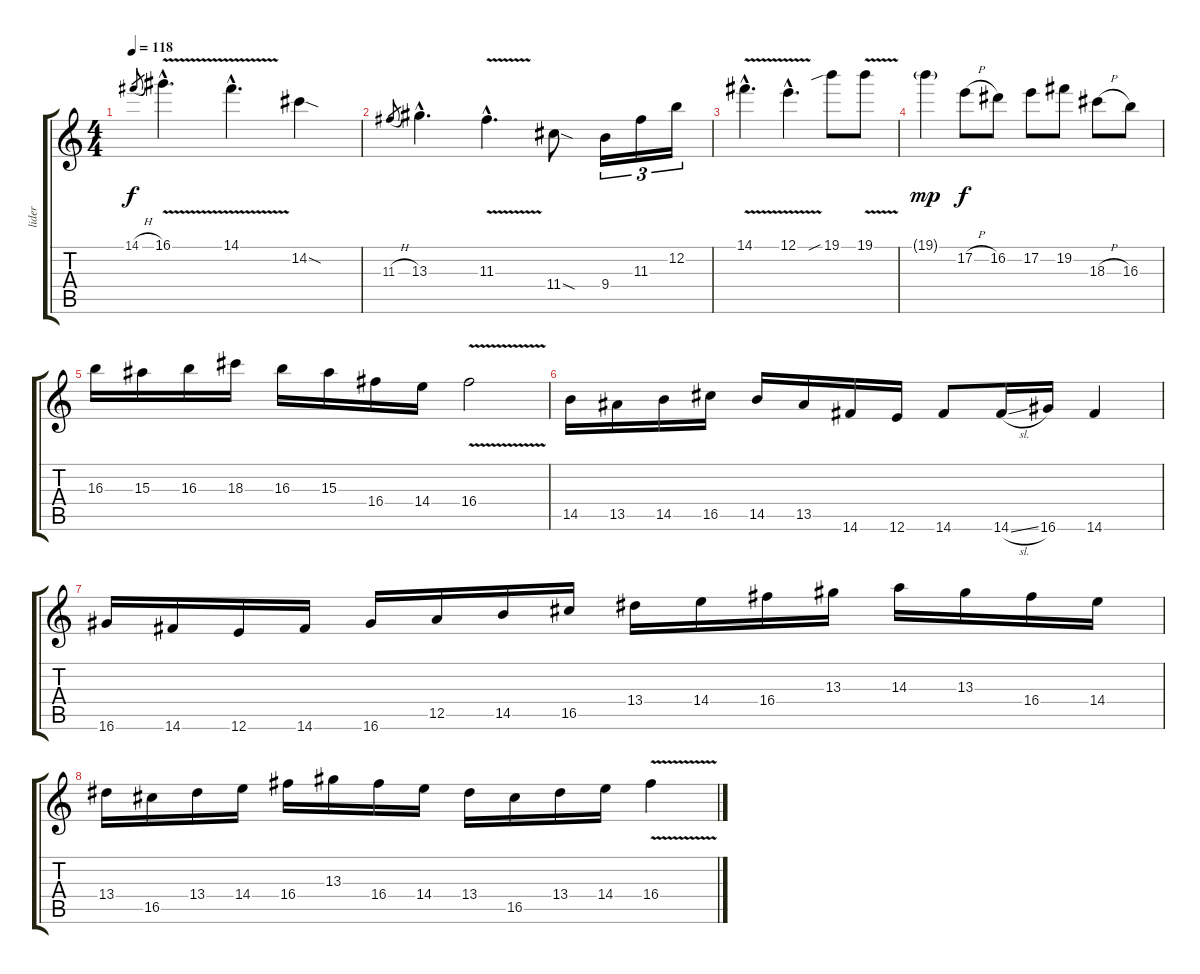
\track ("lider" "lider") {instrument distortionguitar}
\staff {score tabs}
\tuning (E4 B3 G3 D3 A2 E2) {hide}
\ts (4 4)
\tempo 118
\clef g2
\ks c
14.1{h}.8{gr dy f} 16.1{v hac}.4{d} 14.1{v hac}.4{d} 14.2{sod}.4 |
11.3{h}.8{gr} 13.3{hac}.4{d} 11.3{v hac}.4{d} 11.4{sod}.8 9.4.16{tu (3 2)} 11.3.16{tu (3 2)} 12.2.16{tu (3 2)} |
14.1{v hac}.4{d} 12.1{v hac}.4{d} 19.1{sib}.8 19.1{v}.8 |
19.1{g}.4{dy mp} 17.2{h}.8{dy f} 16.2.8 17.2.8 19.2.8 18.3{h}.8 16.3.8 |
16.3.16 15.3.16 16.3.16 18.3.16 16.3.16 15.3.16 16.4.16 14.4.16 16.4{v}.2 |
14.5.16 13.5.16 14.5.16 16.5.16 14.5.16 13.5.16 14.6.16 12.6.16 14.6.8 14.6{sl}.16 16.6.16 14.6.4 |
16.6.16 14.6.16 12.6.16 14.6.16 16.6.16 12.5.16 14.5.16 16.5.16 13.4.16 14.4.16 16.4.16 13.3.16 14.3.16 13.3.16 16.4.16 14.4.16 |
13.4.16 16.5.16 13.4.16 14.4.16 16.4.16 13.3.16 16.4.16 14.4.16 13.4.16 16.5.16 13.4.16 14.4.16 16.4{v}.4
